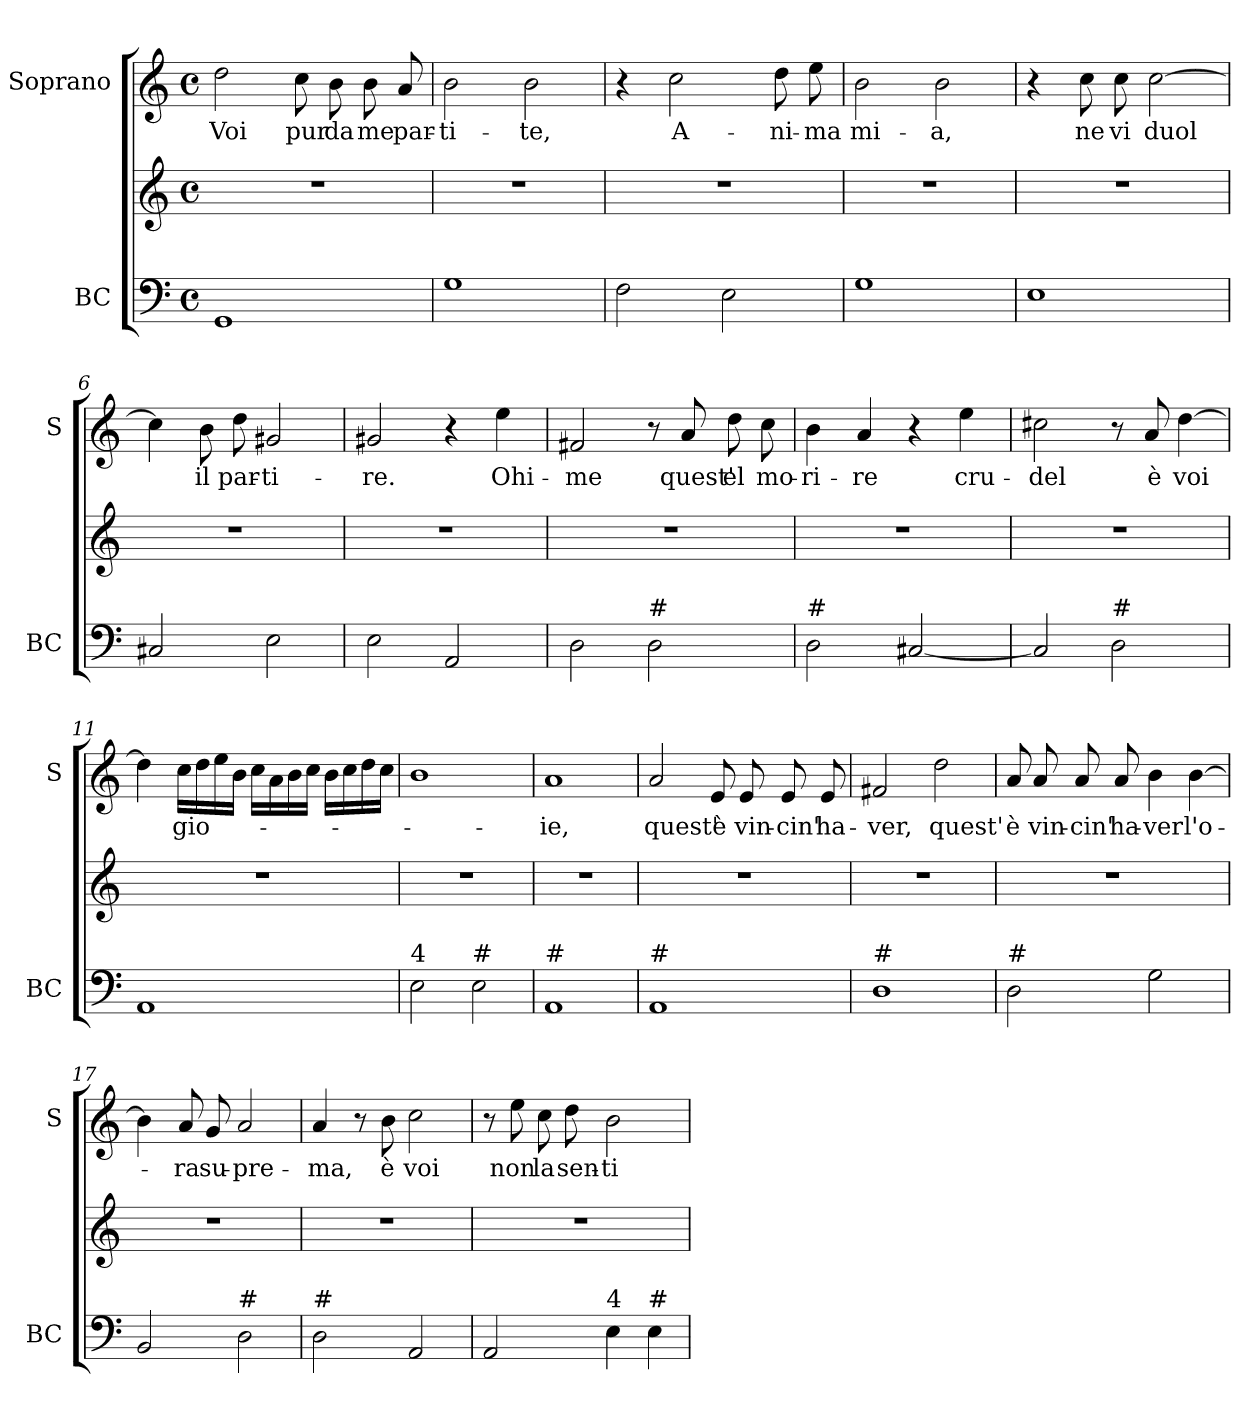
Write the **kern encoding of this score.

**kern	**kern	**kern	**text
*part2	*part2	*part1	*part1
*staff3	*staff2	*staff1	*staff1
*I"BC	*	*I"Soprano	*
*I'BC	*	*I'S	*
*clefF4	*clefG2	*clefG2	*
*k[]	*k[]	*k[]	*
*C:	*C:	*C:	*
*M4/4	*M4/4	*M4/4	*
*met(c)	*met(c)	*met(c)	*
=1	=1	=1	=1
!	!	!	!LO:LY:b
1GG	1r	2dd\	Voi
!	!	!	!LO:LY:b
.	.	8cc\	pur
!	!	!	!LO:LY:b
.	.	8b\	da
!	!	!	!LO:LY:b
.	.	8b\	me
!	!	!	!LO:LY:b
.	.	8a/	par-
=2	=2	=2	=2
!	!	!	!LO:LY:b
1G	1r	2b\	-ti-
!	!	!	!LO:LY:b
.	.	2b\	-te,
=3	=3	=3	=3
2F\	1r	4r	.
!	!	!	!LO:LY:b
.	.	2cc\	A-
2E\	.	.	.
!	!	!	!LO:LY:b
.	.	8dd\	-ni-
!	!	!	!LO:LY:b
.	.	8ee\	-ma
=4	=4	=4	=4
!	!	!	!LO:LY:b
1G	1r	2b\	mi-
!	!	!	!LO:LY:b
.	.	2b\	-a,
!!LO:LB:g=z
=5	=5	=5	=5
1E	1r	4r	.
!	!	!	!LO:LY:b
.	.	8cc\	ne
!	!	!	!LO:LY:b
.	.	8cc\	vi
!	!	!	!LO:LY:b
.	.	[2cc\	duol
=6	=6	=6	=6
2C#X/	1r	4cc\]	.
!	!	!	!LO:LY:b
.	.	8b\	il
!	!	!	!LO:LY:b
.	.	8dd\	par-
!	!	!	!LO:LY:b
2E\	.	2g#X/	-ti-
=7	=7	=7	=7
!	!	!	!LO:LY:b
2E\	1r	2g#X/	-re.
2AA/	.	4r	.
!	!	!	!LO:LY:b
.	.	4ee\	Ohi-
=8	=8	=8	=8
!	!	!	!LO:LY:b
2D\	1r	2f#X/	-me
!LO:TX:a:t=#	!	!	!
2D\	.	8r	.
!	!	!	!LO:LY:b
.	.	8a/	quest'
!	!	!	!LO:LY:b
.	.	8dd\	el
!	!	!	!LO:LY:b
.	.	8cc\	mo-
!!LO:LB:g=z
=9	=9	=9	=9
!LO:TX:a:t=#	!	!	!
!	!	!	!LO:LY:b
2D\	1r	4b\	-ri-
!	!	!	!LO:LY:b
.	.	4a/	-re
[2C#X/	.	4r	.
!	!	!	!LO:LY:b
.	.	4ee\	cru-
=10	=10	=10	=10
!	!	!	!LO:LY:b
2C#/]	1r	2cc#X\	-del
!LO:TX:a:t=#	!	!	!
2D\	.	8r	.
!	!	!	!LO:LY:b
.	.	8a/	è
!	!	!	!LO:LY:b
.	.	[4dd\	voi
=11	=11	=11	=11
1AA	1r	4dd\]	.
!	!	!	!LO:LY:b
.	.	16cc\LL	gio-
.	.	16dd\	.
.	.	16ee\	.
.	.	16b\JJ	.
.	.	16cc\LL	.
.	.	16a\	.
.	.	16b\	.
.	.	16cc\JJ	.
.	.	16b\LL	.
.	.	16cc\	.
.	.	16dd\	.
.	.	16cc\JJ	.
=12	=12	=12	=12
!LO:TX:a:t=4	!	!	!
2E\	1r	1b	.
!LO:TX:a:t=#	!	!	!
2E\	.	.	.
=13	=13	=13	=13
!LO:TX:a:t=#	!	!	!
!	!	!	!LO:LY:b
1AA	1r	1a	-ie,
!!LO:PB:g=z
=14	=14	=14	=14
!LO:TX:a:t=#	!	!	!
!	!	!	!LO:LY:b
1AA	1r	2a/	quest'
!	!	!	!LO:LY:b
.	.	8e/	è
!	!	!	!LO:LY:b
.	.	8e/	vin-
!	!	!	!LO:LY:b
.	.	8e/	-cin'
!	!	!	!LO:LY:b
.	.	8e/	ha-
=15	=15	=15	=15
!LO:TX:a:t=#	!	!	!
!	!	!	!LO:LY:b
1D	1r	2f#X/	-ver,
!	!	!	!LO:LY:b
.	.	2dd\	quest'
=16	=16	=16	=16
!LO:TX:a:t=#	!	!	!
!	!	!	!LO:LY:b
2D\	1r	8a/	è
!	!	!	!LO:LY:b
.	.	8a/	vin-
!	!	!	!LO:LY:b
.	.	8a/	-cin'
!	!	!	!LO:LY:b
.	.	8a/	ha-
!	!	!	!LO:LY:b
2G\	.	4b\	-ver
!	!	!	!LO:LY:b
.	.	[4b\	l'o-
=17	=17	=17	=17
2BB/	1r	4b\]	.
!	!	!	!LO:LY:b
.	.	8a/	-ra
!	!	!	!LO:LY:b
.	.	8g/	su-
!LO:TX:a:t=#	!	!	!
!	!	!	!LO:LY:b
2D\	.	2a/	-pre-
!!LO:LB:g=z
=18	=18	=18	=18
!LO:TX:a:t=#	!	!	!
!	!	!	!LO:LY:b
2D\	1r	4a/	-ma,
.	.	8r	.
!	!	!	!LO:LY:b
.	.	8b\	è
!	!	!	!LO:LY:b
2AA/	.	2cc\	voi
=19	=19	=19	=19
2AA/	1r	8r	.
!	!	!	!LO:LY:b
.	.	8ee\	non
!	!	!	!LO:LY:b
.	.	8cc\	la
!	!	!	!LO:LY:b
.	.	8dd\	sen-
!LO:TX:a:t=4	!	!	!
!	!	!	!LO:LY:b
4E\	.	2b\	-ti-
!LO:TX:a:t=#	!	!	!
4E\	.	.	.
=	=	=	=
*-	*-	*-	*-
